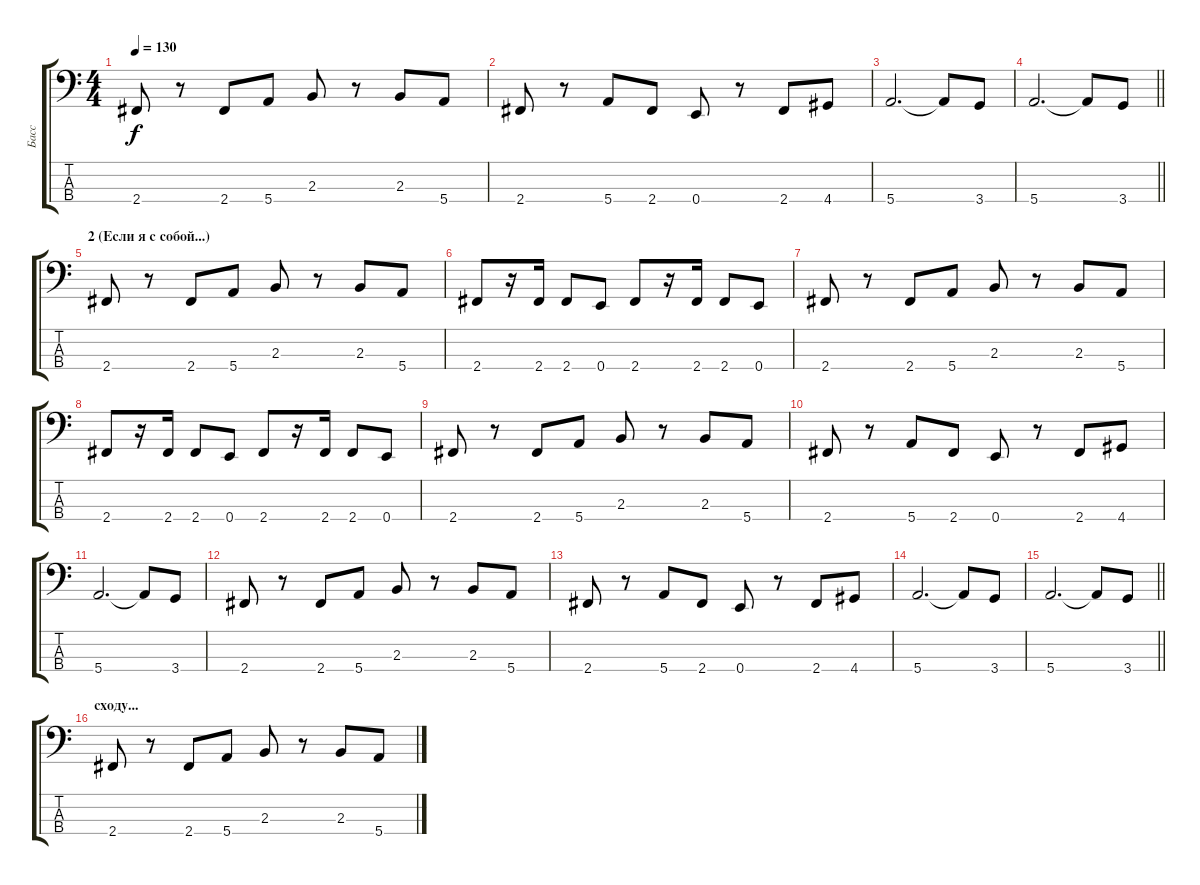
\track ("Басс" "Басс") {instrument electricbassfinger}
\staff {score tabs}
\tuning (G2 D2 A1 E1) {hide}
\ts (4 4)
\tempo 130
\clef f4
\ks c
2.4.8{dy f} r.8 2.4.8 5.4.8 2.3.8 r.8 2.3.8 5.4.8 |
2.4.8 r.8 5.4.8 2.4.8 0.4.8 r.8 2.4.8 4.4.8 |
5.4.2{d} 5.4{t}.8 3.4.8 |
\barLineRight lightlight
5.4.2{d} 5.4{t}.8 3.4.8 |
\section ("" "2 (Если я с собой...)")
2.4.8 r.8 2.4.8 5.4.8 2.3.8 r.8 2.3.8 5.4.8 |
2.4.8 r.16 2.4.16 2.4.8 0.4.8 2.4.8 r.16 2.4.16 2.4.8 0.4.8 |
2.4.8 r.8 2.4.8 5.4.8 2.3.8 r.8 2.3.8 5.4.8 |
2.4.8 r.16 2.4.16 2.4.8 0.4.8 2.4.8 r.16 2.4.16 2.4.8 0.4.8 |
2.4.8 r.8 2.4.8 5.4.8 2.3.8 r.8 2.3.8 5.4.8 |
2.4.8 r.8 5.4.8 2.4.8 0.4.8 r.8 2.4.8 4.4.8 |
5.4.2{d} 5.4{t}.8 3.4.8 |
2.4.8 r.8 2.4.8 5.4.8 2.3.8 r.8 2.3.8 5.4.8 |
2.4.8 r.8 5.4.8 2.4.8 0.4.8 r.8 2.4.8 4.4.8 |
5.4.2{d} 5.4{t}.8 3.4.8 |
\barLineRight lightlight
5.4.2{d} 5.4{t}.8 3.4.8 |
\section ("" "сходу...")
2.4.8 r.8 2.4.8 5.4.8 2.3.8 r.8 2.3.8 5.4.8
